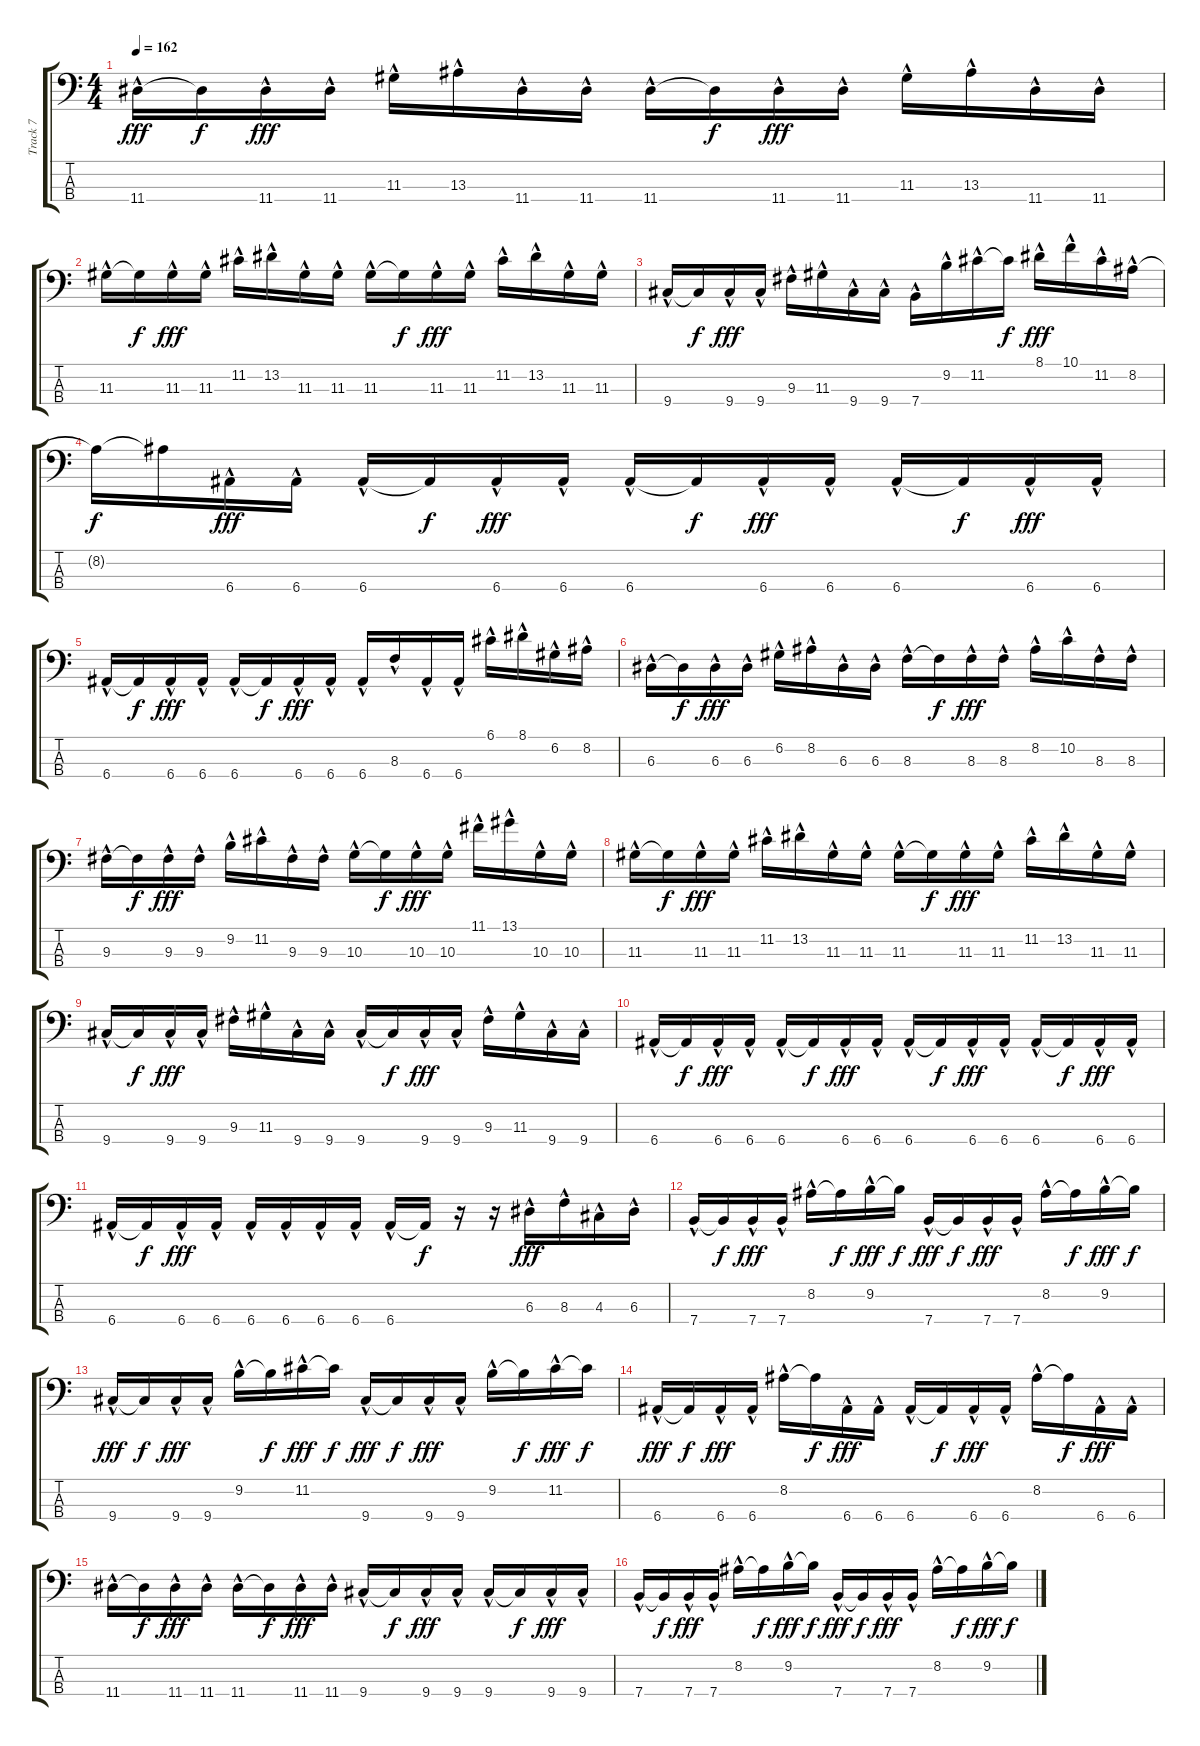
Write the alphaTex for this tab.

\track ("Track 7" "Track 7") {instrument slapbass1}
\staff {score tabs}
\tuning (G2 D2 A1 E1) {hide}
\ts (4 4)
\tempo 162
\clef f4
\ks c
11.4{hac}.16{dy fff} 11.4{t}.16{dy f} 11.4{hac}.16{dy fff} 11.4{hac}.16 11.3{hac}.16 13.3{hac}.16 11.4{hac}.16 11.4{hac}.16 11.4{hac}.16 11.4{t}.16{dy f} 11.4{hac}.16{dy fff} 11.4{hac}.16 11.3{hac}.16 13.3{hac}.16 11.4{hac}.16 11.4{hac}.16 |
11.3{hac}.16 11.3{t}.16{dy f} 11.3{hac}.16{dy fff} 11.3{hac}.16 11.2{hac}.16 13.2{hac}.16 11.3{hac}.16 11.3{hac}.16 11.3{hac}.16 11.3{t}.16{dy f} 11.3{hac}.16{dy fff} 11.3{hac}.16 11.2{hac}.16 13.2{hac}.16 11.3{hac}.16 11.3{hac}.16 |
9.4{hac}.16 9.4{t}.16{dy f} 9.4{hac}.16{dy fff} 9.4{hac}.16 9.3{hac}.16 11.3{hac}.16 9.4{hac}.16 9.4{hac}.16 7.4{hac}.16 9.2{hac}.16 11.2{hac}.16 11.2{t}.16{dy f} 8.1{hac}.16{dy fff} 10.1{hac}.16 11.2{hac}.16 8.2{hac}.16 |
8.2{t}.16{dy f} 8.2{t}.16 6.4{hac}.16{dy fff} 6.4{hac}.16 6.4{hac}.16 6.4{t}.16{dy f} 6.4{hac}.16{dy fff} 6.4{hac}.16 6.4{hac}.16 6.4{t}.16{dy f} 6.4{hac}.16{dy fff} 6.4{hac}.16 6.4{hac}.16 6.4{t}.16{dy f} 6.4{hac}.16{dy fff} 6.4{hac}.16 |
6.4{hac}.16 6.4{t}.16{dy f} 6.4{hac}.16{dy fff} 6.4{hac}.16 6.4{hac}.16 6.4{t}.16{dy f} 6.4{hac}.16{dy fff} 6.4{hac}.16 6.4{hac}.16 8.3{hac}.16 6.4{hac}.16 6.4{hac}.16 6.1{hac}.16 8.1{hac}.16 6.2{hac}.16 8.2{hac}.16 |
6.3{hac}.16 6.3{t}.16{dy f} 6.3{hac}.16{dy fff} 6.3{hac}.16 6.2{hac}.16 8.2{hac}.16 6.3{hac}.16 6.3{hac}.16 8.3{hac}.16 8.3{t}.16{dy f} 8.3{hac}.16{dy fff} 8.3{hac}.16 8.2{hac}.16 10.2{hac}.16 8.3{hac}.16 8.3{hac}.16 |
9.3{hac}.16 9.3{t}.16{dy f} 9.3{hac}.16{dy fff} 9.3{hac}.16 9.2{hac}.16 11.2{hac}.16 9.3{hac}.16 9.3{hac}.16 10.3{hac}.16 10.3{t}.16{dy f} 10.3{hac}.16{dy fff} 10.3{hac}.16 11.1{hac}.16 13.1{hac}.16 10.3{hac}.16 10.3{hac}.16 |
11.3{hac}.16 11.3{t}.16{dy f} 11.3{hac}.16{dy fff} 11.3{hac}.16 11.2{hac}.16 13.2{hac}.16 11.3{hac}.16 11.3{hac}.16 11.3{hac}.16 11.3{t}.16{dy f} 11.3{hac}.16{dy fff} 11.3{hac}.16 11.2{hac}.16 13.2{hac}.16 11.3{hac}.16 11.3{hac}.16 |
9.4{hac}.16 9.4{t}.16{dy f} 9.4{hac}.16{dy fff} 9.4{hac}.16 9.3{hac}.16 11.3{hac}.16 9.4{hac}.16 9.4{hac}.16 9.4{hac}.16 9.4{t}.16{dy f} 9.4{hac}.16{dy fff} 9.4{hac}.16 9.3{hac}.16 11.3{hac}.16 9.4{hac}.16 9.4{hac}.16 |
6.4{hac}.16 6.4{t}.16{dy f} 6.4{hac}.16{dy fff} 6.4{hac}.16 6.4{hac}.16 6.4{t}.16{dy f} 6.4{hac}.16{dy fff} 6.4{hac}.16 6.4{hac}.16 6.4{t}.16{dy f} 6.4{hac}.16{dy fff} 6.4{hac}.16 6.4{hac}.16 6.4{t}.16{dy f} 6.4{hac}.16{dy fff} 6.4{hac}.16 |
6.4{hac}.16 6.4{t}.16{dy f} 6.4{hac}.16{dy fff} 6.4{hac}.16 6.4{hac}.16 6.4{hac}.16 6.4{hac}.16 6.4{hac}.16 6.4{hac}.16 6.4{t}.16{dy f} r.16 r.16 6.3{hac}.16{dy fff} 8.3{hac}.16 4.3{hac}.16 6.3{hac}.16 |
7.4{hac}.16 7.4{t}.16{dy f} 7.4{hac}.16{dy fff} 7.4{hac}.16 8.2{hac}.16 8.2{t}.16{dy f} 9.2{hac}.16{dy fff} 9.2{t}.16{dy f} 7.4{hac}.16{dy fff} 7.4{t}.16{dy f} 7.4{hac}.16{dy fff} 7.4{hac}.16 8.2{hac}.16 8.2{t}.16{dy f} 9.2{hac}.16{dy fff} 9.2{t}.16{dy f} |
9.4{hac}.16{dy fff} 9.4{t}.16{dy f} 9.4{hac}.16{dy fff} 9.4{hac}.16 9.2{hac}.16 9.2{t}.16{dy f} 11.2{hac}.16{dy fff} 11.2{t}.16{dy f} 9.4{hac}.16{dy fff} 9.4{t}.16{dy f} 9.4{hac}.16{dy fff} 9.4{hac}.16 9.2{hac}.16 9.2{t}.16{dy f} 11.2{hac}.16{dy fff} 11.2{t}.16{dy f} |
6.4{hac}.16{dy fff} 6.4{t}.16{dy f} 6.4{hac}.16{dy fff} 6.4{hac}.16 8.2{hac}.16 8.2{t}.16{dy f} 6.4{hac}.16{dy fff} 6.4{hac}.16 6.4{hac}.16 6.4{t}.16{dy f} 6.4{hac}.16{dy fff} 6.4{hac}.16 8.2{hac}.16 8.2{t}.16{dy f} 6.4{hac}.16{dy fff} 6.4{hac}.16 |
11.4{hac}.16 11.4{t}.16{dy f} 11.4{hac}.16{dy fff} 11.4{hac}.16 11.4{hac}.16 11.4{t}.16{dy f} 11.4{hac}.16{dy fff} 11.4{hac}.16 9.4{hac}.16 9.4{t}.16{dy f} 9.4{hac}.16{dy fff} 9.4{hac}.16 9.4{hac}.16 9.4{t}.16{dy f} 9.4{hac}.16{dy fff} 9.4{hac}.16 |
7.4{hac}.16 7.4{t}.16{dy f} 7.4{hac}.16{dy fff} 7.4{hac}.16 8.2{hac}.16 8.2{t}.16{dy f} 9.2{hac}.16{dy fff} 9.2{t}.16{dy f} 7.4{hac}.16{dy fff} 7.4{t}.16{dy f} 7.4{hac}.16{dy fff} 7.4{hac}.16 8.2{hac}.16 8.2{t}.16{dy f} 9.2{hac}.16{dy fff} 9.2{t}.16{dy f}
